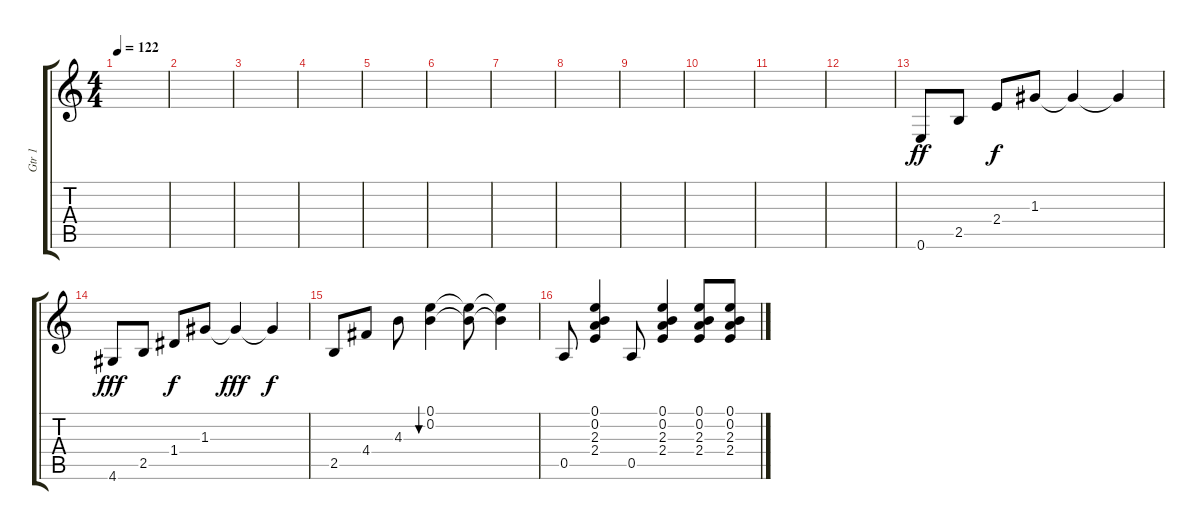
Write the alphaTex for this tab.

\track ("Gtr 1" "Gtr 1") {instrument electricguitarclean}
\staff {score tabs}
\tuning (E4 B3 G3 D3 A2 E2) {hide}
\ts (4 4)
\tempo 122
\clef g2
\ks c
|
|
|
|
|
|
|
|
|
|
|
|
0.6.8{dy ff} 2.5.8 2.4.8{dy f} 1.3.8 1.3{t}.4 1.3{t}.4 |
4.6.8{dy fff} 2.5.8 1.4.8{dy f} 1.3.8 1.3{t}.4{dy fff} 1.3{t}.4{dy f} |
2.5.8 4.4.8 4.3.8 (0.1 0.2).4{bu 60} (0.1{t} 0.2{t}).8 (0.1{t} 0.2{t}).4 |
0.5.8 (0.1 0.2 2.3 2.4).4 0.5.8 (0.1 0.2 2.3 2.4).4 (0.1 0.2 2.3 2.4).8 (0.1 0.2 2.3 2.4).8
